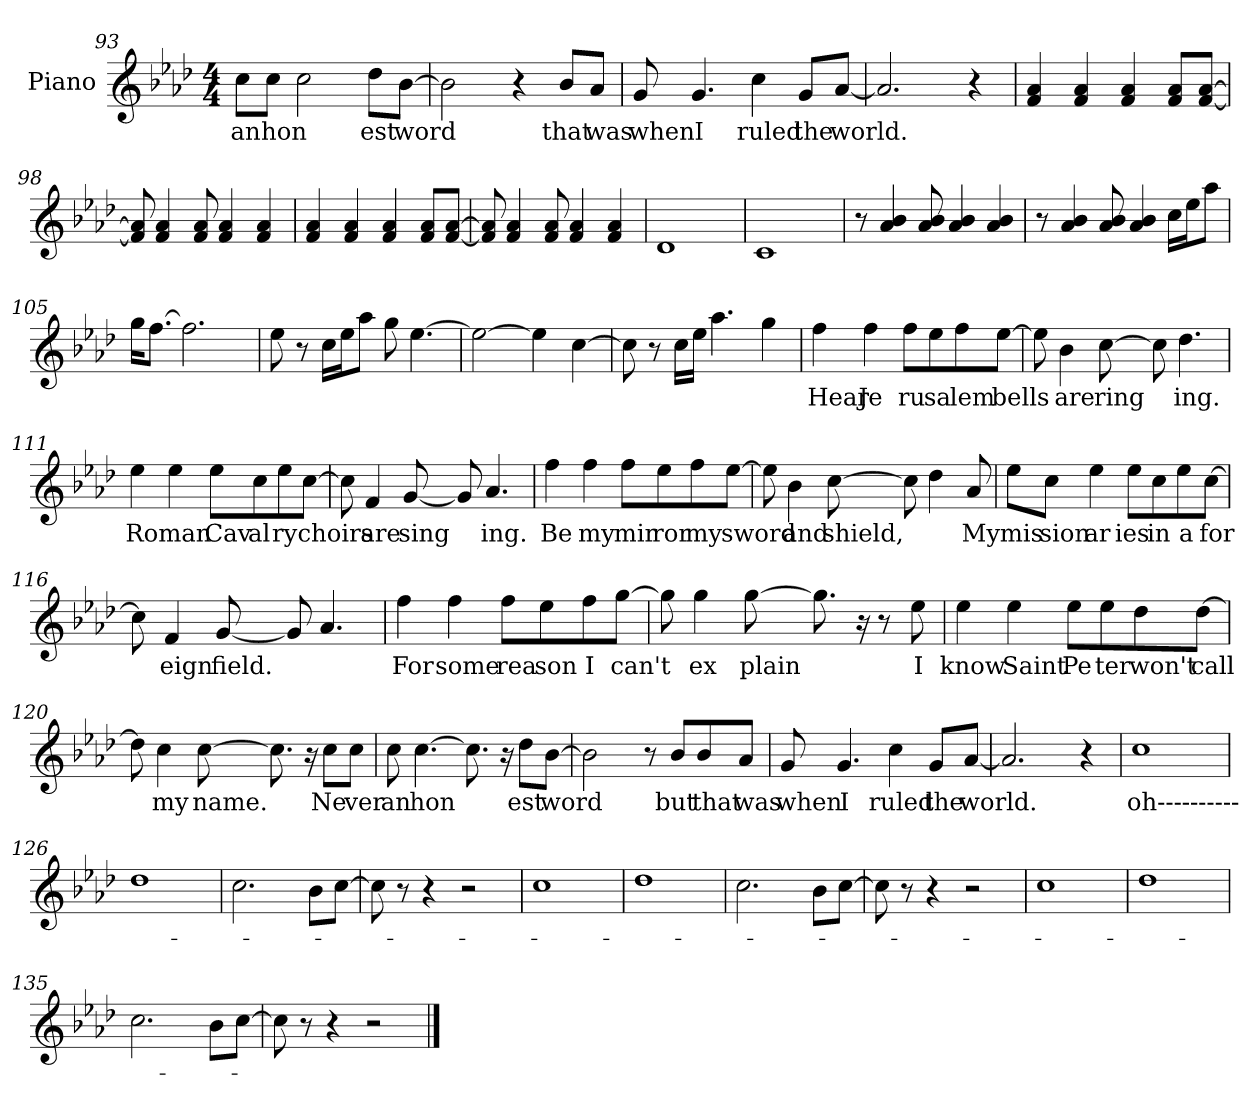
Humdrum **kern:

**kern	**text
*part1	*part1
*staff1	*staff1
*I"Piano	*
*I'Pno.	*
*clefG2	*
*k[b-e-a-d-]	*
*M4/4	*
=93	=93
!	!LO:LY:b
8cc\L	an
!	!LO:LY:b
8cc\J	hon
2cc\	.
!	!LO:LY:b
8dd-\L	est
!	!LO:LY:b
[8b-\J	word
=94	=94
2b-\]	.
4r	.
!	!LO:LY:b
8b-/L	that
!	!LO:LY:b
8a-/J	was
!!LO:PB:g=z
=95	=95
!	!LO:LY:b
8g/	when
!	!LO:LY:b
4.g/	I
!	!LO:LY:b
4cc\	ruled
!	!LO:LY:b
8g/L	the
!	!LO:LY:b
[8a-/J	world.
=96	=96
2.a-/]	.
4r	.
=97	=97
4f/ 4a-/	.
4f/ 4a-/	.
4f/ 4a-/	.
8f/ 8a-/L	.
[8f/ [8a-/J	.
=98	=98
8f/] 8a-/]	.
4f/ 4a-/	.
8f/ 8a-/	.
4f/ 4a-/	.
4f/ 4a-/	.
=99	=99
4f/ 4a-/	.
4f/ 4a-/	.
4f/ 4a-/	.
8f/ 8a-/L	.
[8f/ [8a-/J	.
=100	=100
8f/] 8a-/]	.
4f/ 4a-/	.
8f/ 8a-/	.
4f/ 4a-/	.
4f/ 4a-/	.
=101	=101
1d-	.
=102	=102
1c	.
!!LO:LB:g=z
=103	=103
8r	.
4a-/ 4b-/	.
8a-/ 8b-/	.
4a-/ 4b-/	.
4a-/ 4b-/	.
=104	=104
8r	.
4a-/ 4b-/	.
8a-/ 8b-/	.
4a-/ 4b-/	.
16cc\LL	.
16ee-\J	.
8aa-\J	.
=105	=105
16gg\KL	.
[8.ff\J	.
2.ff\]	.
=106	=106
8ee-\	.
8r	.
16cc\LL	.
16ee-\J	.
8aa-\J	.
8gg\	.
[4.ee-\	.
=107	=107
2ee-\_	.
4ee-\]	.
[4cc\	.
=108	=108
8cc\]	.
8r	.
16cc\LL	.
16ee-\JJ	.
4.aa-\	.
4gg\	.
!!LO:LB:g=z
=109	=109
!	!LO:LY:b
4ff\	Hear
!	!LO:LY:b
4ff\	Je
!	!LO:LY:b
8ff\L	ru
!	!LO:LY:b
8ee-\	sa
!	!LO:LY:b
8ff\	lem
!	!LO:LY:b
[8ee-\J	bells
=110	=110
8ee-\]	.
!	!LO:LY:b
4b-\	are
!	!LO:LY:b
[8cc\	ring
8cc\]	.
!	!LO:LY:b
4.dd-\	ing.
=111	=111
!	!LO:LY:b
4ee-\	Ro
!	!LO:LY:b
4ee-\	man
!	!LO:LY:b
8ee-\L	Cav
!	!LO:LY:b
8cc\	al
!	!LO:LY:b
8ee-\	ry
!	!LO:LY:b
[8cc\J	choirs
=112	=112
8cc\]	.
!	!LO:LY:b
4f/	are
!	!LO:LY:b
[8g/	sing
8g/]	.
!	!LO:LY:b
4.a-/	ing.
!!LO:LB:g=z
=113	=113
!	!LO:LY:b
4ff\	Be
!	!LO:LY:b
4ff\	my
!	!LO:LY:b
8ff\L	mir
!	!LO:LY:b
8ee-\	ror
!	!LO:LY:b
8ff\	my
!	!LO:LY:b
[8ee-\J	sword
=114	=114
8ee-\]	.
!	!LO:LY:b
4b-\	and
!	!LO:LY:b
[8cc\	shield,
8cc\]	.
4dd-\	.
!	!LO:LY:b
8a-/	My
=115	=115
!	!LO:LY:b
8ee-\L	mis
!	!LO:LY:b
8cc\J	sion
!	!LO:LY:b
4ee-\	ar
!	!LO:LY:b
8ee-\L	ies
!	!LO:LY:b
8cc\	in
!	!LO:LY:b
8ee-\	a
!	!LO:LY:b
[8cc\J	for
=116	=116
8cc\]	.
!	!LO:LY:b
4f/	eign
!	!LO:LY:b
[8g/	field.
8g/]	.
4.a-/	.
!!LO:LB:g=z
=117	=117
!	!LO:LY:b
4ff\	For
!	!LO:LY:b
4ff\	some
!	!LO:LY:b
8ff\L	rea
!	!LO:LY:b
8ee-\	son
!	!LO:LY:b
8ff\	I
!	!LO:LY:b
[8gg\J	can't
=118	=118
8gg\]	.
!	!LO:LY:b
4gg\	ex
!	!LO:LY:b
[8gg\	plain
8.gg\]	.
16r	.
8r	.
!	!LO:LY:b
8ee-\	I
=119	=119
!	!LO:LY:b
4ee-\	know
!	!LO:LY:b
4ee-\	Saint
!	!LO:LY:b
8ee-\L	Pe
!	!LO:LY:b
8ee-\	ter
!	!LO:LY:b
8dd-\	won't
!	!LO:LY:b
[8dd-\J	call
=120	=120
8dd-\]	.
!	!LO:LY:b
4cc\	my
!	!LO:LY:b
[8cc\	name.
8.cc\]	.
16r	.
!	!LO:LY:b
8cc\L	Ne
!	!LO:LY:b
8cc\J	ver
!!LO:LB:g=z
=121	=121
!	!LO:LY:b
8cc\	an
!	!LO:LY:b
[4.cc\	hon
8.cc\]	.
16r	.
!	!LO:LY:b
8dd-\L	est
!	!LO:LY:b
[8b-\J	word
=122	=122
2b-\]	.
8r	.
!	!LO:LY:b
8b-/L	but
!	!LO:LY:b
8b-/	that
!	!LO:LY:b
8a-/J	was
=123	=123
!	!LO:LY:b
8g/	when
!	!LO:LY:b
4.g/	I
!	!LO:LY:b
4cc\	ruled
!	!LO:LY:b
8g/L	the
!	!LO:LY:b
[8a-/J	world.
=124	=124
2.a-/]	.
4r	.
=125	=125
!	!LO:LY:b
1cc	oh------------
=126	=126
1dd-	.
!!LO:LB:g=z
=127	=127
2.cc\	.
8b-\L	.
[8cc\J	.
=128	=128
8cc\]	.
8r	.
4r	.
2r	.
=129	=129
1cc	.
=130	=130
1dd-	.
=131	=131
2.cc\	.
8b-\L	.
[8cc\J	.
=132	=132
8cc\]	.
8r	.
4r	.
2r	.
=133	=133
1cc	.
=134	=134
1dd-	.
=135	=135
2.cc\	.
8b-\L	.
[8cc\J	.
=136	=136
8cc\]	.
8r	.
4r	.
2r	.
==	==
*-	*-
